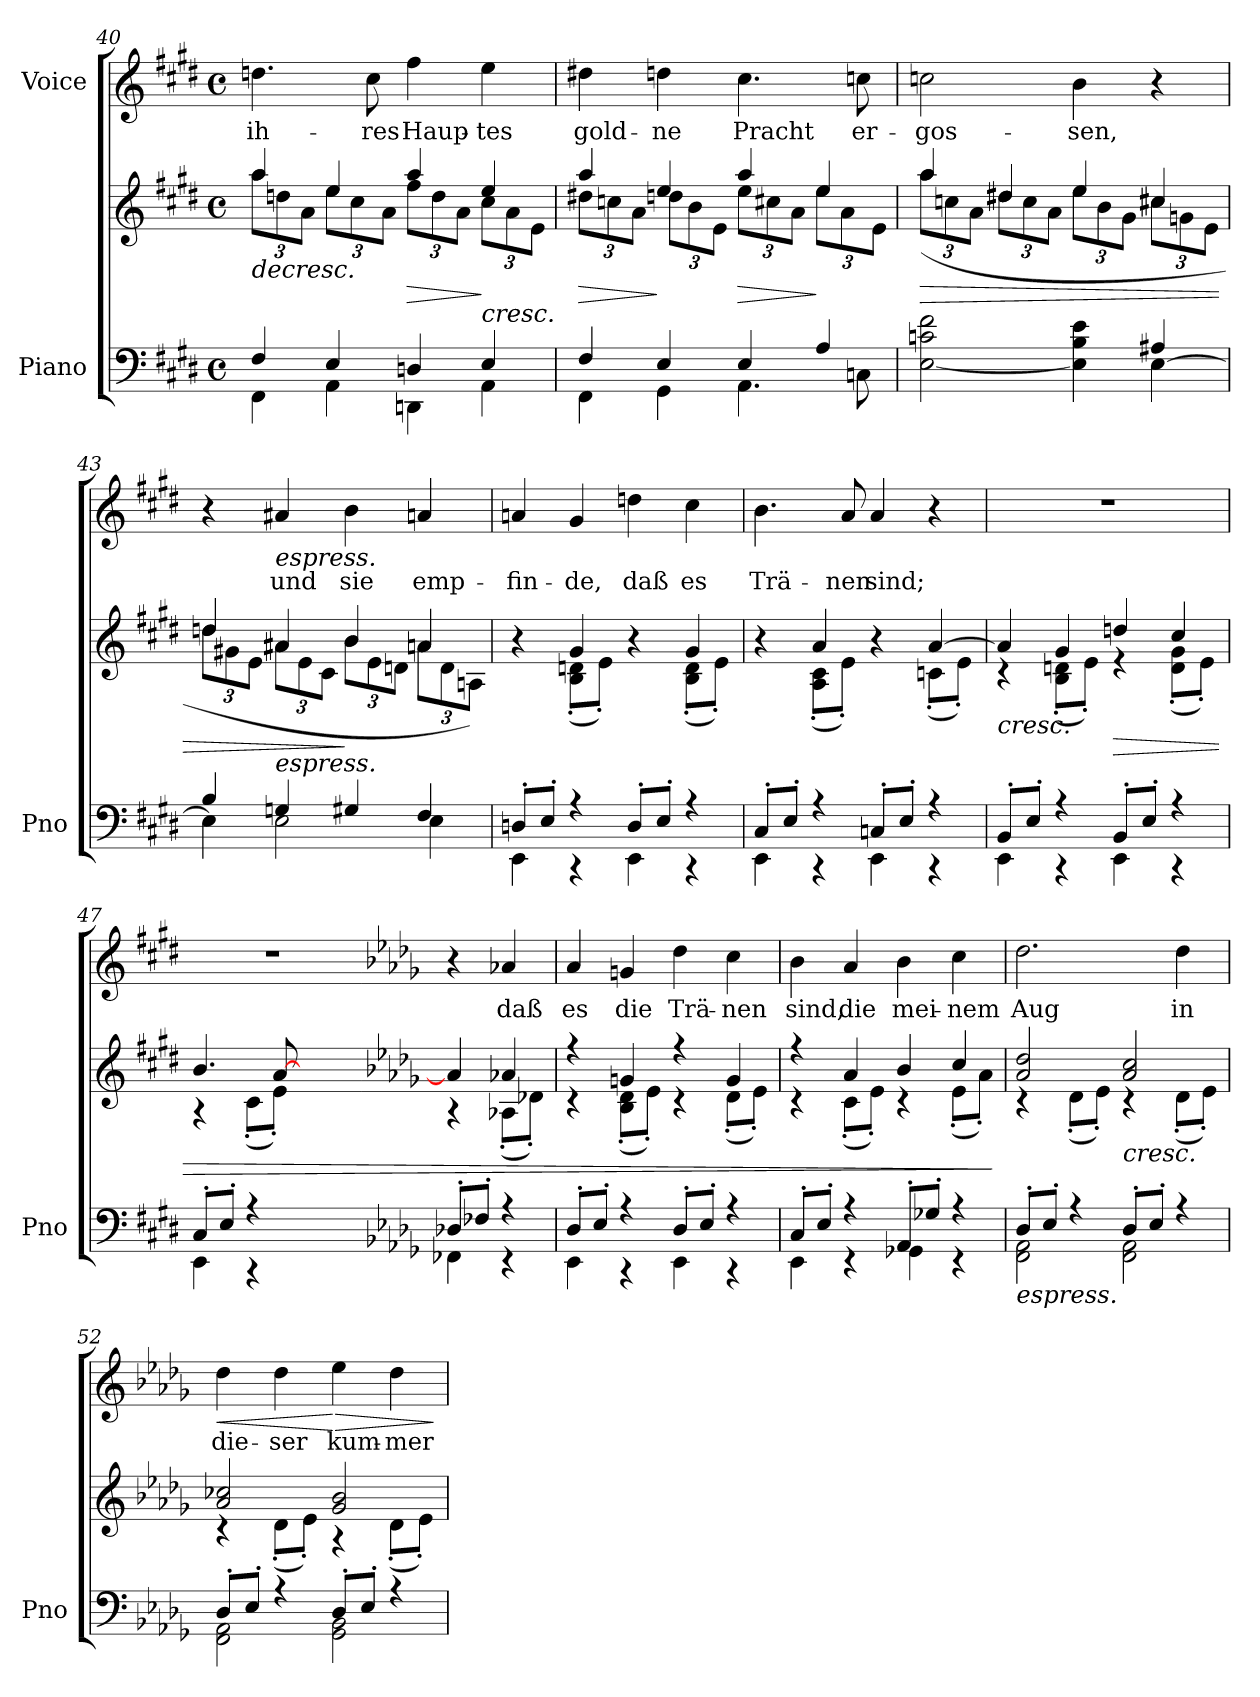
**kern	**kern	**dynam	**kern	**text	**dynam
*part2	*part2	*part2	*part1	*part1	*part1
*staff3	*staff2	*staff2/3	*staff1	*staff1	*staff1
*I"Piano	*	*	*I"Voice	*	*
*I'Pno	*	*	*	*	*
!!LO:PB:g=z
*clefF4	*clefG2	*	*clefG2	*	*
*k[f#c#g#d#]	*k[f#c#g#d#]	*	*k[f#c#g#d#]	*	*
*M4/4	*M4/4	*	*M4/4	*	*
*met(c)	*met(c)	*	*met(c)	*	*
=40	=40	=40	=40	=40	=40
*^	*	*	*	*	*
!	!	!	!LO:HP:b	!	!	!
*	*	*^	*	*	*	*
*	*	*	*Xbrackettup	*	*	*	*
!	!	!	!	!	!	!LO:LY:b	!
4F#/	4FF#\	4aa/	12aa\L	>	4.ddn\	ih-	.
.	.	.	12ddn\	.	.	.	.
.	.	.	12a\J	.	.	.	.
4E/	4AA\	4ee/	12ee\L	.	.	.	.
.	.	.	12cc#\	.	.	.	.
!	!	!	!	!	!	!LO:LY:b	!
.	.	.	.	.	8cc#\	-res	.
.	.	.	12a\J	.	.	.	.
!	!	!	!	!LO:HP:b	!	!LO:LY:b	!
4Dn/	4DDn\	4aa/	12ff#\L	>	4ff#\	Haup-	.
.	.	.	12dd\	.	.	.	.
.	.	.	12a\J	.	.	.	.
!	!	!	!	!LO:HP:n=1:b	!	!LO:LY:b	!
4E/	4AA\	4ee/	12cc#\L	] <	4ee\	-tes	.
.	.	.	12a\	.	.	.	.
.	.	.	12e\J	.	.	.	.
=41	=41	=41	=41	=41	=41	=41	=41
!	!	!	!	!LO:HP:b	!	!LO:LY:b	!
4F#/	4FF#\	4aa/	12dd#X\L	>	4dd#X\	gold-	.
.	.	.	12ccn\	.	.	.	.
.	.	.	12a\J	.	.	.	.
!	!	!	!	!	!	!LO:LY:b	!
4E/	4GG#\	4ee/	12ddn\L	]	4ddn\	-ne	.
.	.	.	12b\	.	.	.	.
.	.	.	12e\J	.	.	.	.
!	!	!	!	!LO:HP:b	!	!LO:LY:b	!
4E/	4.AA\	4aa/	12ee\L	>	4.cc#\	Pracht	.
.	.	.	12cc#X\	.	.	.	.
.	.	.	12a\J	.	.	.	.
4A/	.	4ee/	12ee\L	]	.	.	.
.	.	.	12a\	.	.	.	.
!	!	!	!	!	!	!LO:LY:b	!
.	8Cn\	.	.	.	8ccn\	er-	.
.	.	.	12e\J	.	.	.	.
*v	*v	*	*	*	*	*	*
*	*v	*v	*	*	*	*
.	.	[	.	.	.
!!LO:LB:g=z
=42	=42	=42	=42	=42	=42
*^	*	*	*	*	*
!	!	!	!LO:HP:b	!	!LO:LY:b	!
*	*	*^	*	*	*	*
[2E\ 2cn\ 2f#\	2.ryy	4aa/	(12aa\L	>	2ccn\	-gos-	.
.	.	.	12ccn\	.	.	.	.
.	.	.	12a\J	.	.	.	.
.	.	4dd#X/	12dd#X\L	.	.	.	.
.	.	.	12cc\	.	.	.	.
.	.	.	12a\J	.	.	.	.
!	!	!	!	!	!	!LO:LY:b	!
4E\] 4B\ 4e\	.	4ee/	12ee\L	.	4b\	-sen,	.
.	.	.	12b\	.	.	.	.
.	.	.	12g#\J	.	.	.	.
[4E\	4A#X/	4cc#X/	12cc#\L	.	4r	.	.
.	.	.	12gn\	.	.	.	.
.	.	.	12e\J	.	.	.	.
!!LO:LB:g=z
=43	=43	=43	=43	=43	=43	=43	=43
4B/	4E\]	4ddn/	12dd\L	.	4r	.	.
.	.	.	12g#X\	.	.	.	.
.	.	.	12e\J	.	.	.	.
!	!	!	!	!	!LO:TX:b:i:t=espress.	!	!
!	!	!LO:TX:b:i:t=espress.	!	!	!	!	!
!	!	!	!	!	!	!LO:LY:b	!
4Gn/	2E\	4a#X/	12a#\L	.	4a#X/	und	.
.	.	.	12e\	.	.	.	.
.	.	.	12c#\J	.	.	.	.
!	!	!	!	!	!	!LO:LY:b	!
4G#X/	.	4b/	12b\L	]	4b\	sie	.
.	.	.	12e\	.	.	.	.
.	.	.	12dn\J	.	.	.	.
!	!	!	!	!	!	!LO:LY:b	!
4F#/	4E\	4an/	12a\L	.	4an/	emp-	.
.	.	.	12d\	.	.	.	.
.	.	.	12An\J)	.	.	.	.
=44	=44	=44	=44	=44	=44	=44	=44
!	!	!	!	!LO:DY:b	!	!LO:LY:b	!
!	!	!	!	!LO:DY:n=1:b	!	!	!
8Dn'/L	4EE\	4r	4ryy	p other-dynamics	4an/	-fin-	.
8E'/J	.	.	.	.	.	.	.
!	!	!	!	!	!	!LO:LY:b	!
4r	4r	4g#/	(8B\' 8dn\'L	.	4g#/	-de,	.
.	.	.	8e'\J)	.	.	.	.
!	!	!	!	!	!	!LO:LY:b	!
8D'/L	4EE\	4r	4ryy	.	4ddn\	daß	.
8E'/J	.	.	.	.	.	.	.
!	!	!	!	!	!	!LO:LY:b	!
4r	4r	4g#/	(8B\' 8d\'L	.	4cc#\	es	.
.	.	.	8e'\J)	.	.	.	.
=45	=45	=45	=45	=45	=45	=45	=45
!	!	!	!	!	!	!LO:LY:b	!
8C#'/L	4EE\	4r	4ryy	.	4.b\	Trä-	.
8E'/J	.	.	.	.	.	.	.
4r	4r	4a/	(8A\' 8c#\'L	.	.	.	.
!	!	!	!	!	!	!LO:LY:b	!
.	.	.	8e'\J)	.	8a/	-nen	.
!	!	!	!	!	!	!LO:LY:b	!
8Cn'/L	4EE\	4r	4ryy	.	4a/	sind;	.
8E'/J	.	.	.	.	.	.	.
4r	4r	[4a/	(8cn'\L	.	4r	.	.
.	.	.	8e'\J)	.	.	.	.
!!LO:LB:g=z
=46	=46	=46	=46	=46	=46	=46	=46
!	!	!	!	!LO:HP:b	!	!	!
8BB'/L	4EE\	4a/]	4r	<	1r	.	.
8E'/J	.	.	.	.	.	.	.
4r	4r	4g#/	(8B\' 8dn\'L	.	.	.	.
.	.	.	8e'\J)	.	.	.	.
!	!	!	!	!LO:HP:n=1:b	!	!	!
8BB'/L	4EE\	4ddn/	4r	] >	.	.	.
8E'/J	.	.	.	.	.	.	.
4r	4r	4cc#/	(8d\' 8g#\'L	.	.	.	.
.	.	.	8e'\J)	[	.	.	.
!!LO:PB:g=z
=47	=47	=47	=47	=47	=47	=47	=47
8C#'/L	4EE\	4.b/	4r	.	1r	.	.
8E'/J	.	.	.	.	.	.	.
4r	4r	.	(8c#'\L	.	.	.	.
.	.	[8a/	8e'\J)	.	.	.	.
2ryy	2ryy	2ryy	2ryy	.	.	.	.
=48-	=48-	=48-	=48-	=48-	=48-	=48-	=48-
*k[b-e-a-d-g-]	*	*k[b-e-a-d-g-]	*	*	*k[b-e-a-d-g-]	*	*
8D-X'/L	4FF-X\	4an/]	4r	.	4r	.	.
8F-X'/J	.	.	.	.	.	.	.
!	!	!	!	!	!	!LO:LY:b	!
4r	4r	4a-X/	(8A-X'\L	.	4a-X/	daß	.
.	.	.	8d-X'\J)	.	.	.	.
=49	=49	=49	=49	=49	=49	=49	=49
!	!	!	!	!	!	!LO:LY:b	!
8D-'/L	4EE-\	4r	4r	.	4a-/	es	.
8E-'/J	.	.	.	.	.	.	.
!	!	!	!	!	!	!LO:LY:b	!
4r	4r	4gn/	(8B-\' 8d-\'L	.	4gn/	die	.
.	.	.	8e-'\J)	.	.	.	.
!	!	!	!	!	!	!LO:LY:b	!
8D-'/L	4EE-\	4r	4r	.	4dd-\	Trä-	.
8E-'/J	.	.	.	.	.	.	.
!	!	!	!	!	!	!LO:LY:b	!
4r	4r	4g/	(8d-'\L	.	4cc\	-nen	.
.	.	.	8e-'\J)	.	.	.	.
=50	=50	=50	=50	=50	=50	=50	=50
!	!	!	!	!	!	!LO:LY:b	!
8C'/L	4EE-\	4r	4r	.	4b-\	sind,	.
8E-'/J	.	.	.	.	.	.	.
!	!	!	!	!	!	!LO:LY:b	!
4r	4r	4a-/	(8c'\L	.	4a-/	die	.
.	.	.	8e-'\J)	.	.	.	.
!	!	!	!	!	!	!LO:LY:b	!
8AA-'/L	4GG-X\	4b-/	4r	.	4b-\	mei-	.
8G-X'/J	.	.	.	.	.	.	.
!	!	!	!	!	!	!LO:LY:b	!
4r	4r	4cc/	(8e-'\L	.	4cc\	-nem	.
.	.	.	8a-'\J)	.	.	.	.
*v	*v	*	*	*	*	*	*
*	*v	*v	*	*	*	*
.	.	]	.	.	.
!!LO:LB:g=z
=51	=51	=51	=51	=51	=51
*^	*^	*	*	*	*
!LO:TX:b:i:t=espress.	!	!	!	!	!	!	!
!	!	!	!	!	!	!LO:LY:b	!
8D-'/L	2FF\ 2AA-\	2a-/ 2dd-/	4r	.	2.dd-\	Aug	.
8E-'/J	.	.	.	.	.	.	.
4r	.	.	(8d-'\L	.	.	.	.
.	.	.	8e-'\J)	.	.	.	.
!	!	!LO:TX:b:i:t=cresc.	!	!	!	!	!
8D-'/L	2FF\ 2AA-\	2a-/ 2cc/	4r	.	.	.	.
8E-'/J	.	.	.	.	.	.	.
!	!	!	!	!	!	!LO:LY:b	!
4r	.	.	(8d-'\L	.	4dd-\	in	.
.	.	.	8e-'\J)	.	.	.	.
!!LO:LB:g=z
=52	=52	=52	=52	=52	=52	=52	=52
!	!	!	!	!	!	!LO:LY:b	!LO:HP:b
8D-'/L	2FF\ 2AA-\	2a-/ 2cc-X/	4r	.	4dd-\	die-	<
8E-'/J	.	.	.	.	.	.	.
!	!	!	!	!	!	!LO:LY:b	!
4r	.	.	(8d-'\L	.	4dd-\	-ser	.
.	.	.	8e-'\J)	.	.	.	.
!	!	!	!	!	!	!LO:LY:b	!LO:HP:n=1:b
8D-'/L	2GG-\ 2BB-\	2g-/ 2b-/	4r	.	4ee-\	kum-	[ >
8E-'/J	.	.	.	.	.	.	.
!	!	!	!	!	!	!LO:LY:b	!
4r	.	.	(8d-'\L	.	4dd-\	-mer-	.
.	.	.	8e-'\J)	.	.	.	.
*v	*v	*	*	*	*	*	*
*	*v	*v	*	*	*	*
.	.	.	.	.	]
=	=	=	=	=	=
*-	*-	*-	*-	*-	*-
